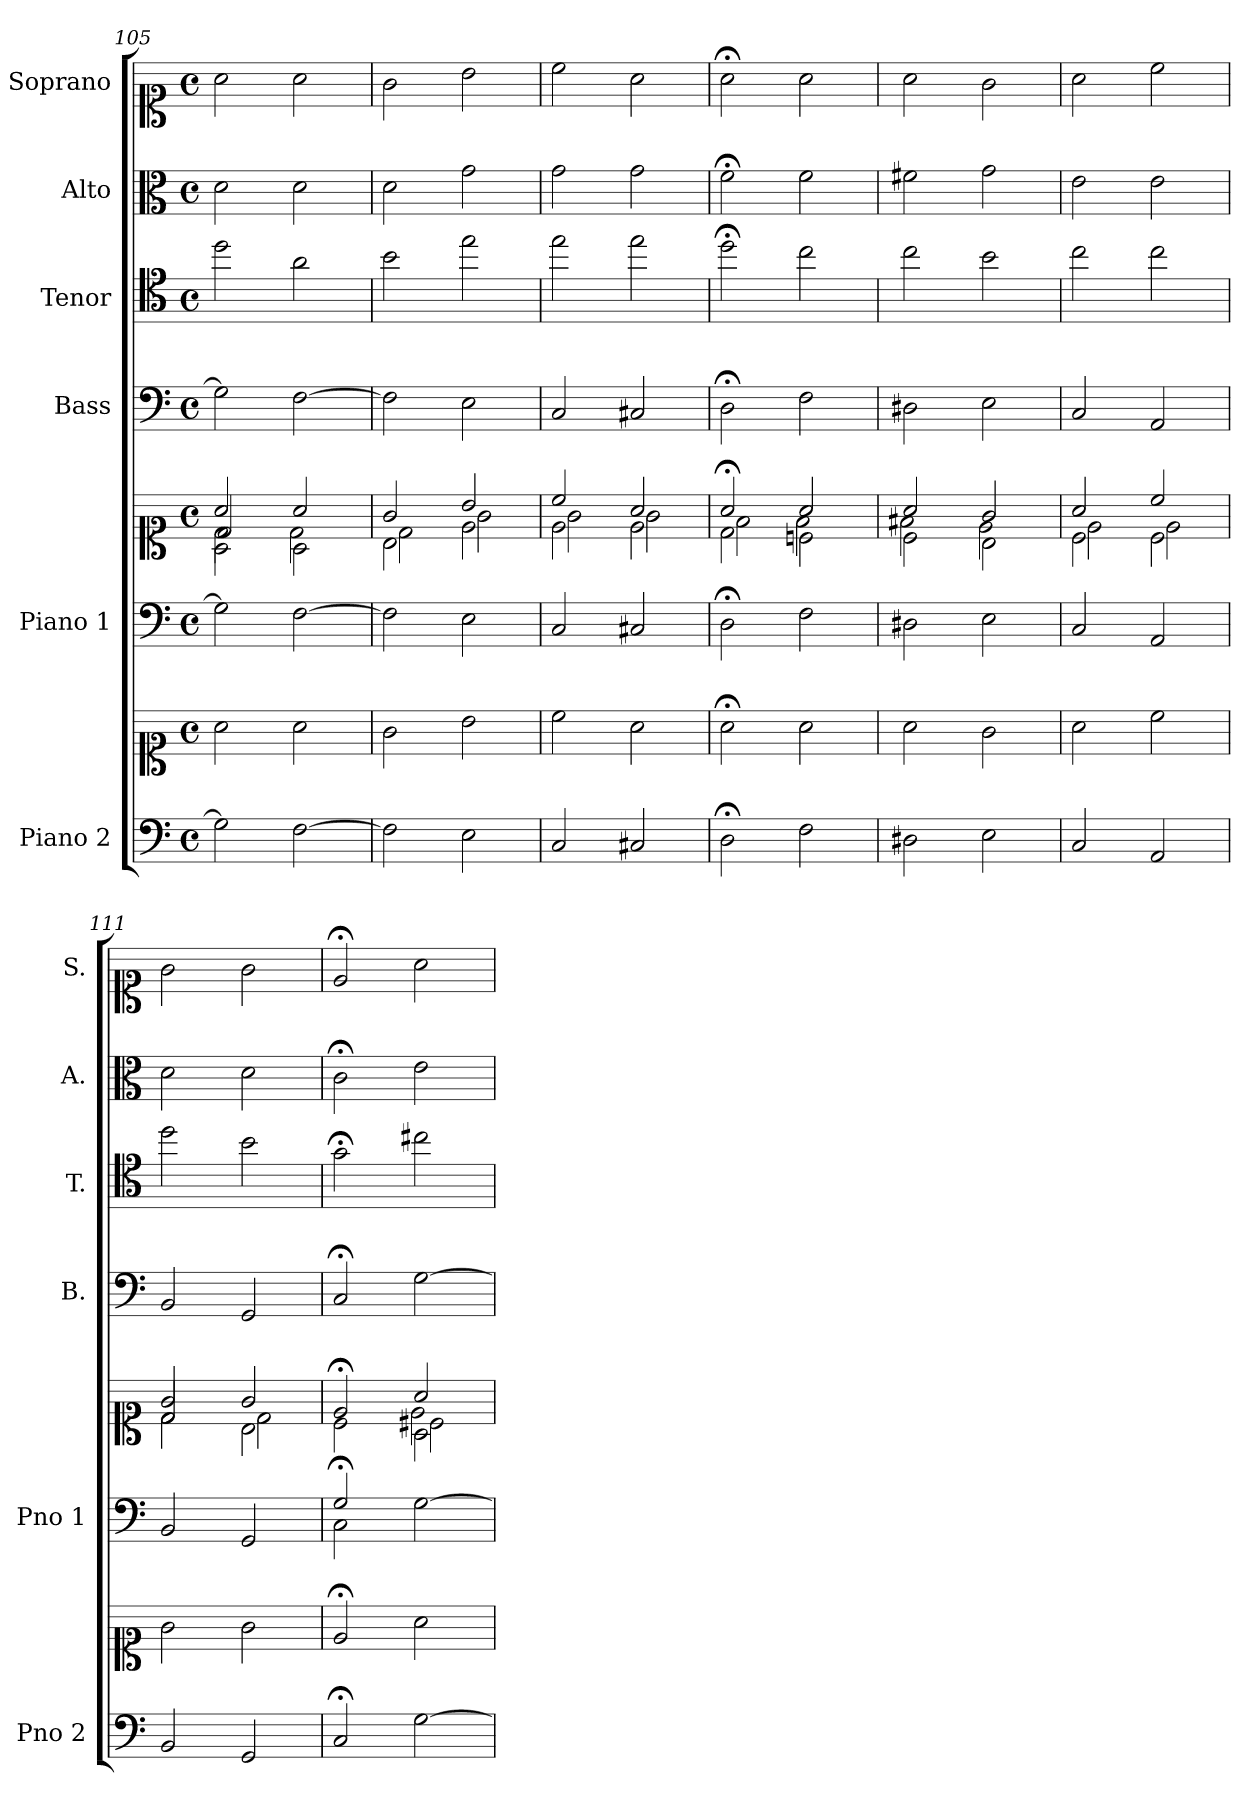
**kern	**kern	**kern	**kern	**kern	**kern	**kern	**kern
*part6	*part6	*part5	*part5	*part4	*part3	*part2	*part1
*staff8	*staff7	*staff6	*staff5	*staff4	*staff3	*staff2	*staff1
*I"Piano 2	*	*I"Piano 1	*	*I"Bass	*I"Tenor	*I"Alto	*I"Soprano
*I'Pno 2	*	*I'Pno 1	*	*I'B.	*I'T.	*I'A.	*I'S.
*clefF4	*clefC1	*clefF4	*clefC1	*clefF4	*clefC4	*clefC3	*clefC1
*	*	*	*	*	*ITrd7c12	*	*
*k[]	*k[]	*k[]	*k[]	*k[]	*k[]	*k[]	*k[]
*M4/4	*M4/4	*M4/4	*M4/4	*M4/4	*M4/4	*M4/4	*M4/4
*met(c)	*met(c)	*met(c)	*met(c)	*met(c)	*met(c)	*met(c)	*met(c)
=105	=105	=105	=105	=105	=105	=105	=105
*	*	*	*^	*	*	*	*
*	*	*	*	*^	*	*	*	*
*	*	*	*	*	*^	*	*	*	*
2G\]	2a\	2G\]	2a/	2A\	2d/	2d\	2G\]	2d\	2d\	2a\
[>2F\	2a\	[>2F\	2a/	2A\	2d\	2ryy	[>2F\	2A\	2d\	2a\
*	*	*	*	*	*v	*v	*	*	*	*
=106	=106	=106	=106	=106	=106	=106	=106	=106	=106
2F\]	2g\	2F\]	2g/	2B\	2d\	2F\]	2B\	2d\	2g\
2E\	2b\	2E\	2b/	2e\	2g\	2E\	2e\	2g\	2b\
=107	=107	=107	=107	=107	=107	=107	=107	=107	=107
2C/	2cc\	2C/	2cc/	2e\	2g\	2C/	2e\	2g\	2cc\
2C#X/	2a\	2C#X/	2a/	2e\	2g\	2C#X/	2e\	2g\	2a\
=108	=108	=108	=108	=108	=108	=108	=108	=108	=108
2D;\	2a;<\	2D;\	2a;</	2d\	2f\	2D;<\	2d;<\	2f;<\	2a;<\
2F\	2a\	2F\	2a/	2cn\	2f\	2F\	2c\	2f\	2a\
=109	=109	=109	=109	=109	=109	=109	=109	=109	=109
2D#X\	2a\	2D#X\	2a/	2c\	2f#X\	2D#X\	2c\	2f#X\	2a\
2E\	2g\	2E\	2g/	2B\	2e\	2E\	2B\	2g\	2g\
=110	=110	=110	=110	=110	=110	=110	=110	=110	=110
2C/	2a\	2C/	2a/	2c\	2e\	2C/	2c\	2e\	2a\
2AA/	2cc\	2AA/	2cc/	2c\	2e\	2AA/	2c\	2e\	2cc\
!!LO:PB:g=z
=111	=111	=111	=111	=111	=111	=111	=111	=111	=111
2BB/	2g\	2BB/	2g/	2d\	2d/	2BB/	2d\	2d\	2g\
2GG/	2g\	2GG/	2g/	2B\	2d\	2GG/	2B\	2d\	2g\
=112	=112	=112	=112	=112	=112	=112	=112	=112	=112
*	*	*^	*	*	*^	*	*	*	*
2C;/	2e;</	2G;/	2C\	2e;</	2ryy	2c\	2ryy	2C;</	2G;<\	2c;<\	2e;</
[>2G\	2a\	2ryy	[>2G\	2a/	2A\	2e\	2c#X\	[>2G\	2c#X\	2e\	2a\
*	*	*v	*v	*	*	*	*	*	*	*	*
*	*	*	*v	*v	*v	*v	*	*	*	*
=	=	=	=	=	=	=	=
*-	*-	*-	*-	*-	*-	*-	*-
